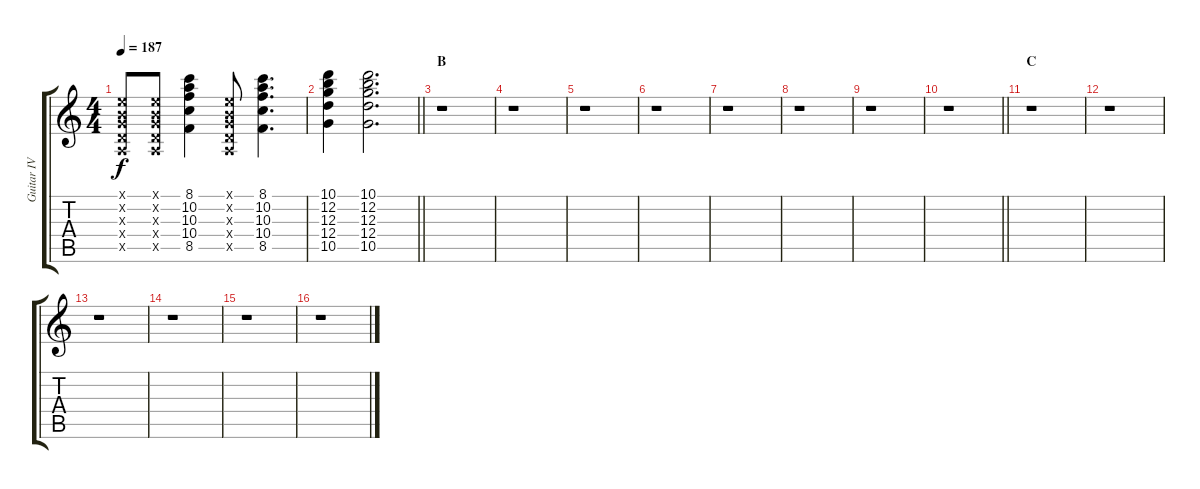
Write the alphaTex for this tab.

\track ("Guitar IV" "Guitar IV") {instrument acousticguitarsteel}
\staff {score tabs}
\tuning (E4 B3 G3 D3 A2 E2) {hide}
\ts (4 4)
\tempo 187
\clef g2
\ks c
(0.1{x} 0.2{x} 0.3{x} 0.4{x} 0.5{x}).8{dy f} (0.1{x} 0.2{x} 0.3{x} 0.4{x} 0.5{x}).8 (8.1 10.2 10.3 10.4 8.5).4 (0.1{x} 0.2{x} 0.3{x} 0.4{x} 0.5{x}).8 (8.1 10.2 10.3 10.4 8.5).4{d} |
\barLineRight lightlight
(10.1 12.2 12.3 12.4 10.5).4 (10.1 12.2 12.3 12.4 10.5).2{d} |
\section ("" "B")
r.1 |
r.1 |
r.1 |
r.1 |
r.1 |
r.1 |
r.1 |
\barLineRight lightlight
r.1 |
\section ("" "C")
r.1 |
r.1 |
r.1 |
r.1 |
r.1 |
r.1
